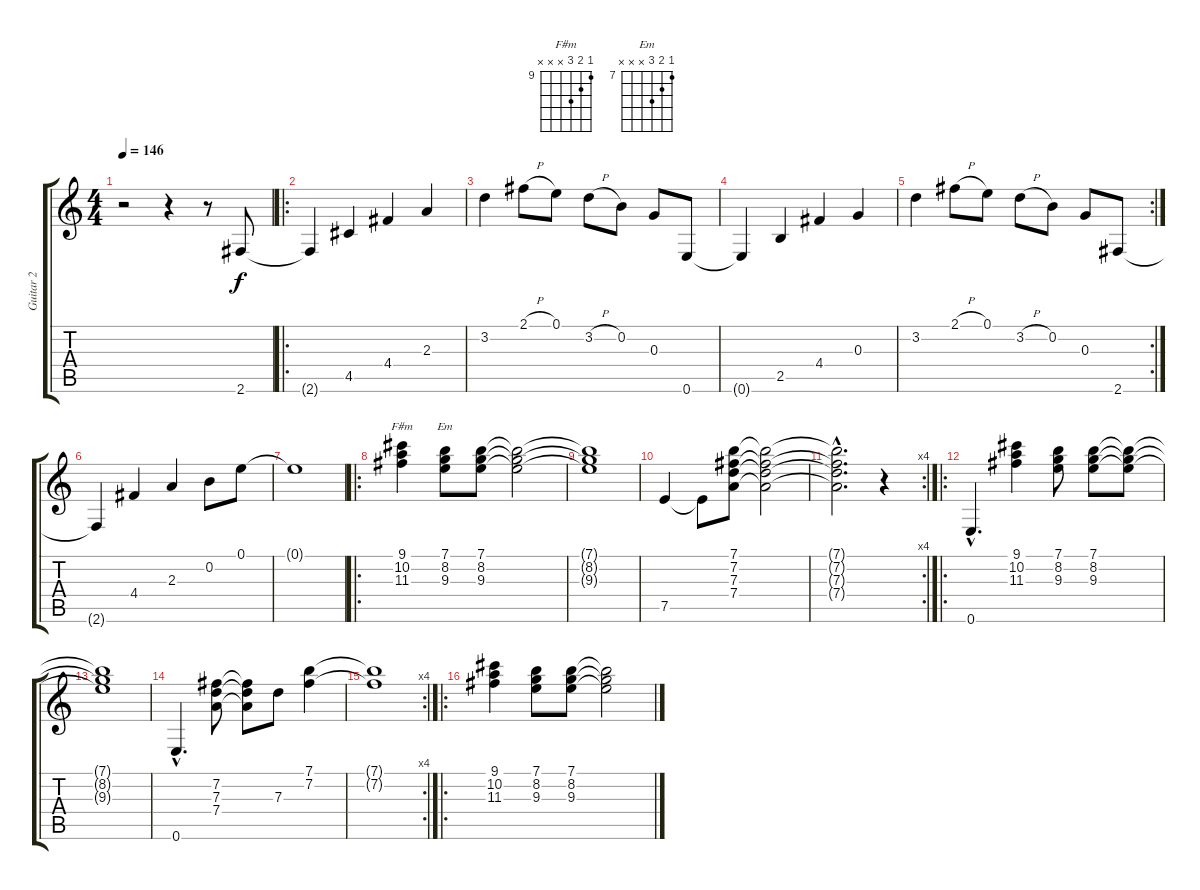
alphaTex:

\track ("Guitar 2" "Guitar 2") {instrument overdrivenguitar}
\staff {score tabs}
\tuning (E4 B3 G3 D3 A2 E2) {hide}
\chord ("F#m" 9 10 11 x x x) {firstfret 9}
\chord ("Em" 7 8 9 x x x) {firstfret 7}
\ts (4 4)
\tempo 146
\clef g2
\ks c
r.2{dy f instrument overdrivenguitar} r.4 r.8 2.6.8 |
\ro
2.6{t}.4 4.5.4 4.4.4 2.3.4 |
3.2.4 2.1{h}.8 0.1.8 3.2{h}.8 0.2.8 0.3.8 0.6.8 |
0.6{t}.4 2.5.4 4.4.4 0.3.4 |
\rc 2
3.2.4 2.1{h}.8 0.1.8 3.2{h}.8 0.2.8 0.3.8 2.6.8 |
2.6{t}.4 4.4.4 2.3.4 0.2.8 0.1.8 |
0.1{t}.1 |
\ro
(9.1 10.2 11.3).4{ch "F#m"} (7.1 8.2 9.3).8{ch "Em"} (7.1 8.2 9.3).8 (7.1{t} 8.2{t} 9.3{t}).2 |
(7.1{t} 8.2{t} 9.3{t}).1 |
7.5.4 7.5{t}.8 (7.1 7.2 7.3 7.4).8 (7.1{t} 7.2{t} 7.3{t} 7.4{t}).2 |
\rc 4
(7.1{hac t} 7.2{hac t} 7.3{hac t} 7.4{hac t}).2{d} r.4 |
\ro
0.6{hac}.4{d} (9.1 10.2 11.3).4 (7.1 8.2 9.3).8 (7.1 8.2 9.3).8 (7.1{t} 8.2{t} 9.3{t}).8 |
(7.1{t} 8.2{t} 9.3{t}).1 |
0.6{hac}.4{d} (7.2 7.3 7.4).8 (7.2{t} 7.3{t} 7.4{t}).8 7.3.8 (7.1 7.2).4 |
\rc 4
(7.1{t} 7.2{t}).1 |
\ro
(9.1 10.2 11.3).4 (7.1 8.2 9.3).8 (7.1 8.2 9.3).8 (7.1{t} 8.2{t} 9.3{t}).2
